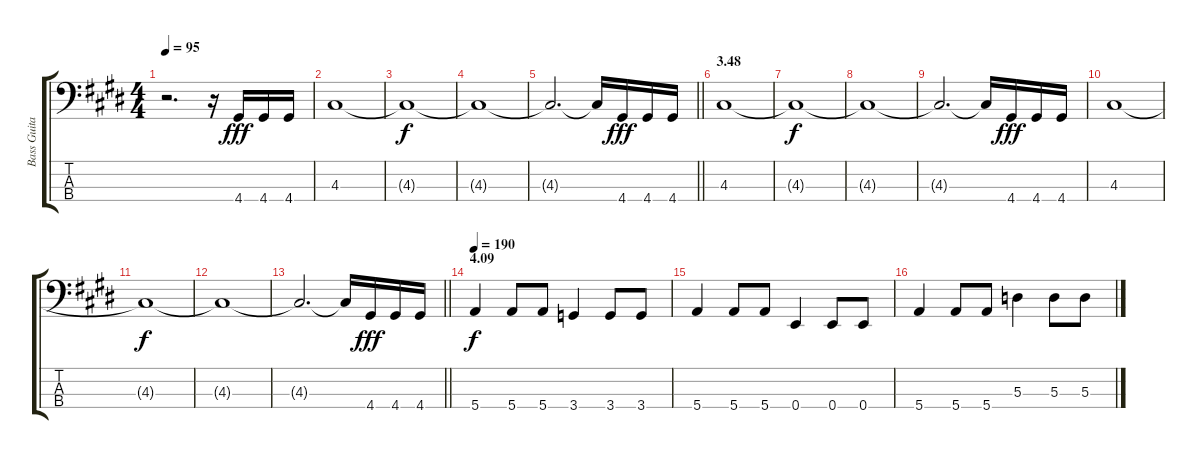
\track ("Bass Guitar" "Bass Guita") {instrument electricbassfinger}
\staff {score tabs}
\tuning (G2 D2 A1 E1) {hide}
\ts (4 4)
\tempo 95
\clef f4
\ks c#minor
r.2{d dy fff} r.16 4.4.16 4.4.16 4.4.16 |
4.3.1 |
4.3{t}.1{dy f} |
4.3{t}.1 |
\barLineRight lightlight
4.3{t}.2{d} 4.3{t}.16 4.4.16{dy fff} 4.4.16 4.4.16 |
\section ("" "3.48")
4.3.1 |
4.3{t}.1{dy f} |
4.3{t}.1 |
4.3{t}.2{d} 4.3{t}.16 4.4.16{dy fff} 4.4.16 4.4.16 |
4.3.1 |
4.3{t}.1{dy f} |
4.3{t}.1 |
\barLineRight lightlight
4.3{t}.2{d} 4.3{t}.16 4.4.16{dy fff} 4.4.16 4.4.16 |
\section ("" "4.09")
\tempo 190
5.4.4{dy f} 5.4.8 5.4.8 3.4.4 3.4.8 3.4.8 |
5.4.4 5.4.8 5.4.8 0.4.4 0.4.8 0.4.8 |
5.4.4 5.4.8 5.4.8 5.3.4 5.3.8 5.3.8
